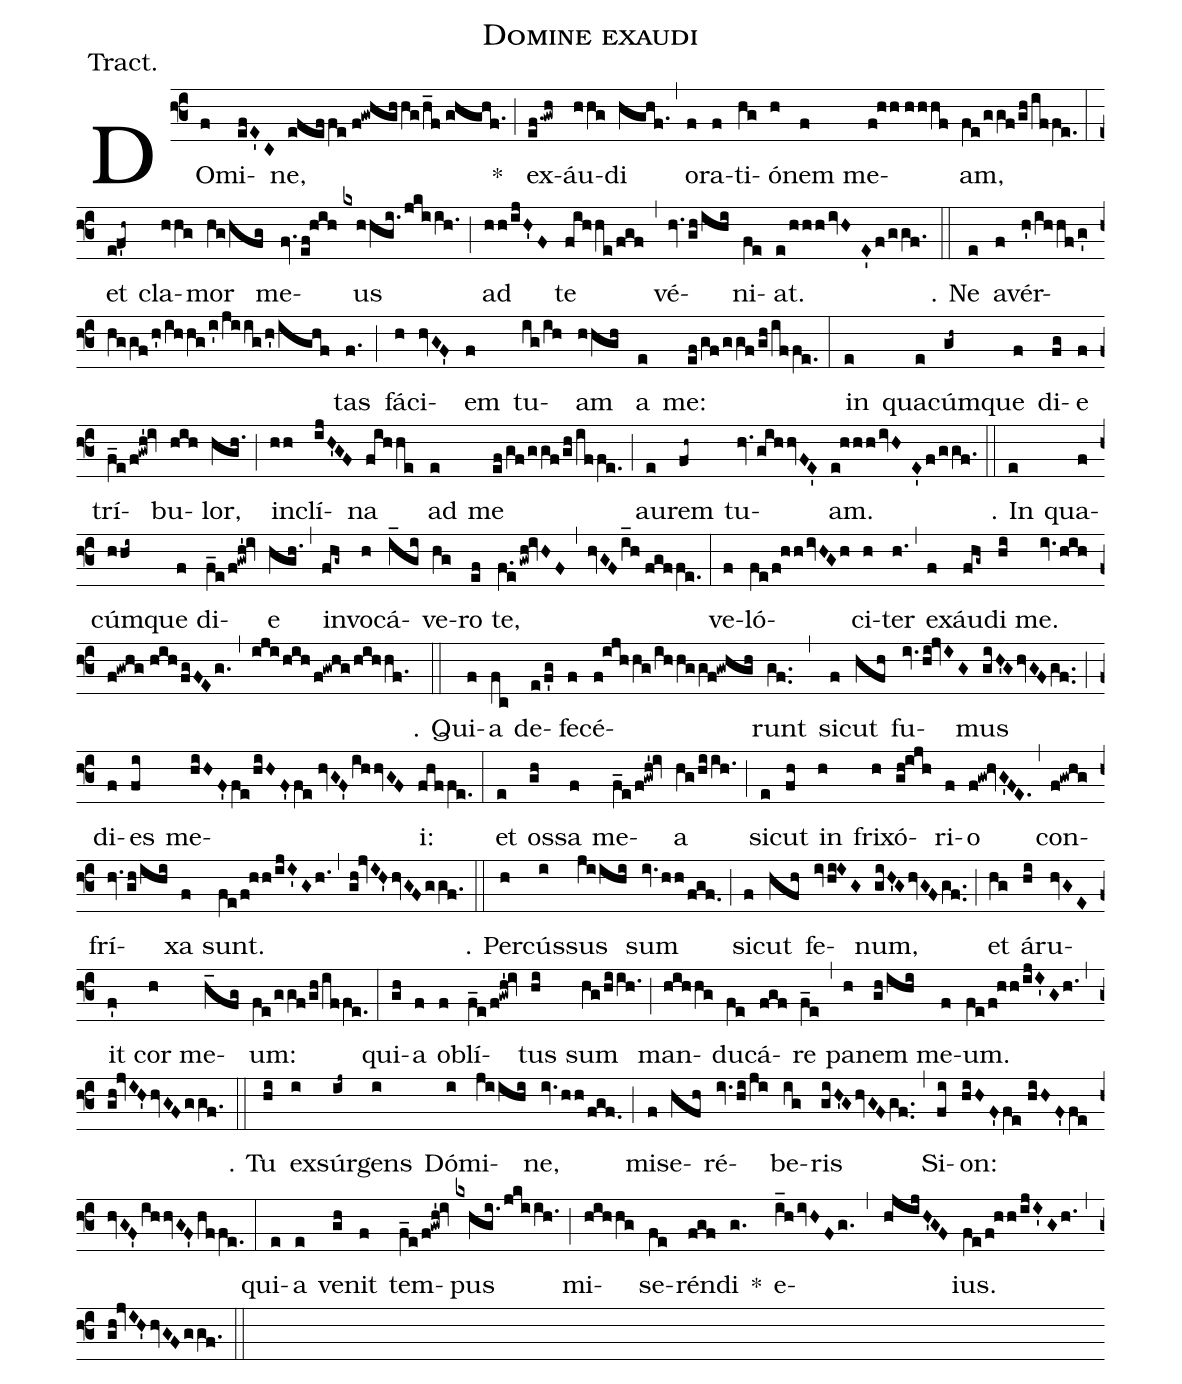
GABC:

name:Domine exaudi;
annotation:Tract.;
mode:2;
office-part:Tract;
%%
(f3) DO(f)mi(efE'C)ne,(efeffe//f!gwhghhg/h_f//ghghf.) *(;) ex(ef.!gwh)áu(hhg)di(hghf.) (,) o(f)ra(f)ti(hg)ó(h)nem(f) me(f!hh//hhhf)am,(fe/ggf/gh/iffe.) (:) et(e!f'h~) cla(hhg)mor(hg/hfg) me(fv.ef!hih)us(kxhhgi./jkiih.) (;) ad(hh/ijH'F) te(fihhe/fgf) (,) vé(hv.gh/ihi)ni(fe)at.(e/hhhivHE'/f/ggf.) (::) ℣. Ne(e) a(f)vér(h'/ihhf/g'/hggf/h'/ihhg/i'/jiig/h'/ighf)tas(f.) (;) fá(h)ci(hvGF')em(f) tu(ig/ih)am(hhgh) a(e) me:(ef/gf/ggf/gh/iffe.) (:) in(e) qua(e)cúm(gh~)que(f) di(fg)e(f) trí(f_e/f!gwh'!iv)bu(hih)lor,(hgh.) (;) in(hh)clí(ijH'GF)na(fihhe) ad(e) me(ef/gf/ggf/gh/iffe.) (;) au(e)rem(fh~) tu(hv.gihhvFE')am.(e!hhh/ivHE'/f/ggf.) (::) ℣. In(e) qua(f)cúm(hhi~)que(f) di(f_e/f!gwh'!iv)e(hgh.) (,) in(fhg~)vo(h)cá(i_gi)ve(hg)ro(ef) te,(f.e/gwh!ivHF) (,) (hvGFi_h//fgffe.) (:) ve(f)ló(fe/f!hhivHGh)ci(h)ter(h.) (,) ex(f)áu(fhg~)di(hi) me.(iv.hih/f!gwhg//hih/fgFEg.) (,) (iji/hih/f!gwhg/hih/hf.) (::) ℣. Qui(f)a(fc) de(e/f'g)fe(f)cé(f!ijhhg/ihhggf!gwhgh)runt(gf..) (,) si(f)cut(hfh) fu(iv.hi!jvIG)mus(giH'GhvGFgf..) (;) di(f)es(fi) me(hiHF'fe/hiHF'fe//hvGF'/ihhvGF)i:(fhffe.) (:) et(e) os(gh)sa(f) me(f_e/f!gwh'!iv)a(hg/hiih.) (;) si(e)cut(fh) in(h) fri(h)xó(gh!ijh)ri(f)o(f!gw!hvG'FE.) (,) con(f!gwhg)frí(hv.gh/ihi)xa(f) sunt.(fe/f!hh/ijI'Gh.,gh!jvIH'hvGFggf.) (::) ℣. Per(h)cús(i)sus(jiihi) sum(iv.hh/fgf.) (;) si(f)cut(hfh) fe(ivhi!IG)num,(giH'GhvGFgf..) (;) et(hg) á(hi)ru(hvGE)it(f') cor(h) me(h_fg)um:(fe/ggf/gh/iffe.) (:) qui(gh)a(f) ob(f)lí(f_e/f!gwh'!iv)tus(hi) sum(hg/hiih.) (;) man(hihhg)du(fe)cá(fgf)re(f_e) (,) pa(h)nem(gh/ihi) me(f)um.(fe/f!hh/ijI'Gh.) (,) (gh!jvIH'hvGFggf.) (::) ℣. Tu(hi) ex(i)súr(ij~)gens(i) Dó(i)mi(jiihi)ne,(iv.hh/fgf.) (;) mi(f)se(hfh)ré(iv.hi/ji)be(ig)ris(giH'G/hvGF/gf..) (,) Si(fi)on:(hiHF'fe//hiHF'fe//hvGF'ihhvGF'hffe.) (:) qui(e)a(e) ve(gh)nit(f) tem(f_e/f!gwh'!iv)pus(kxhgi./jkiih.) (;) mi(hihhg)se(fe)rén(fgf)di(g.) *() e(i_h/ivHFg.,hjijH'GF)ius.(fe/f!hh/ijI'Gh.) (,) (gh!jvIH'hvGFggf.) (::)
